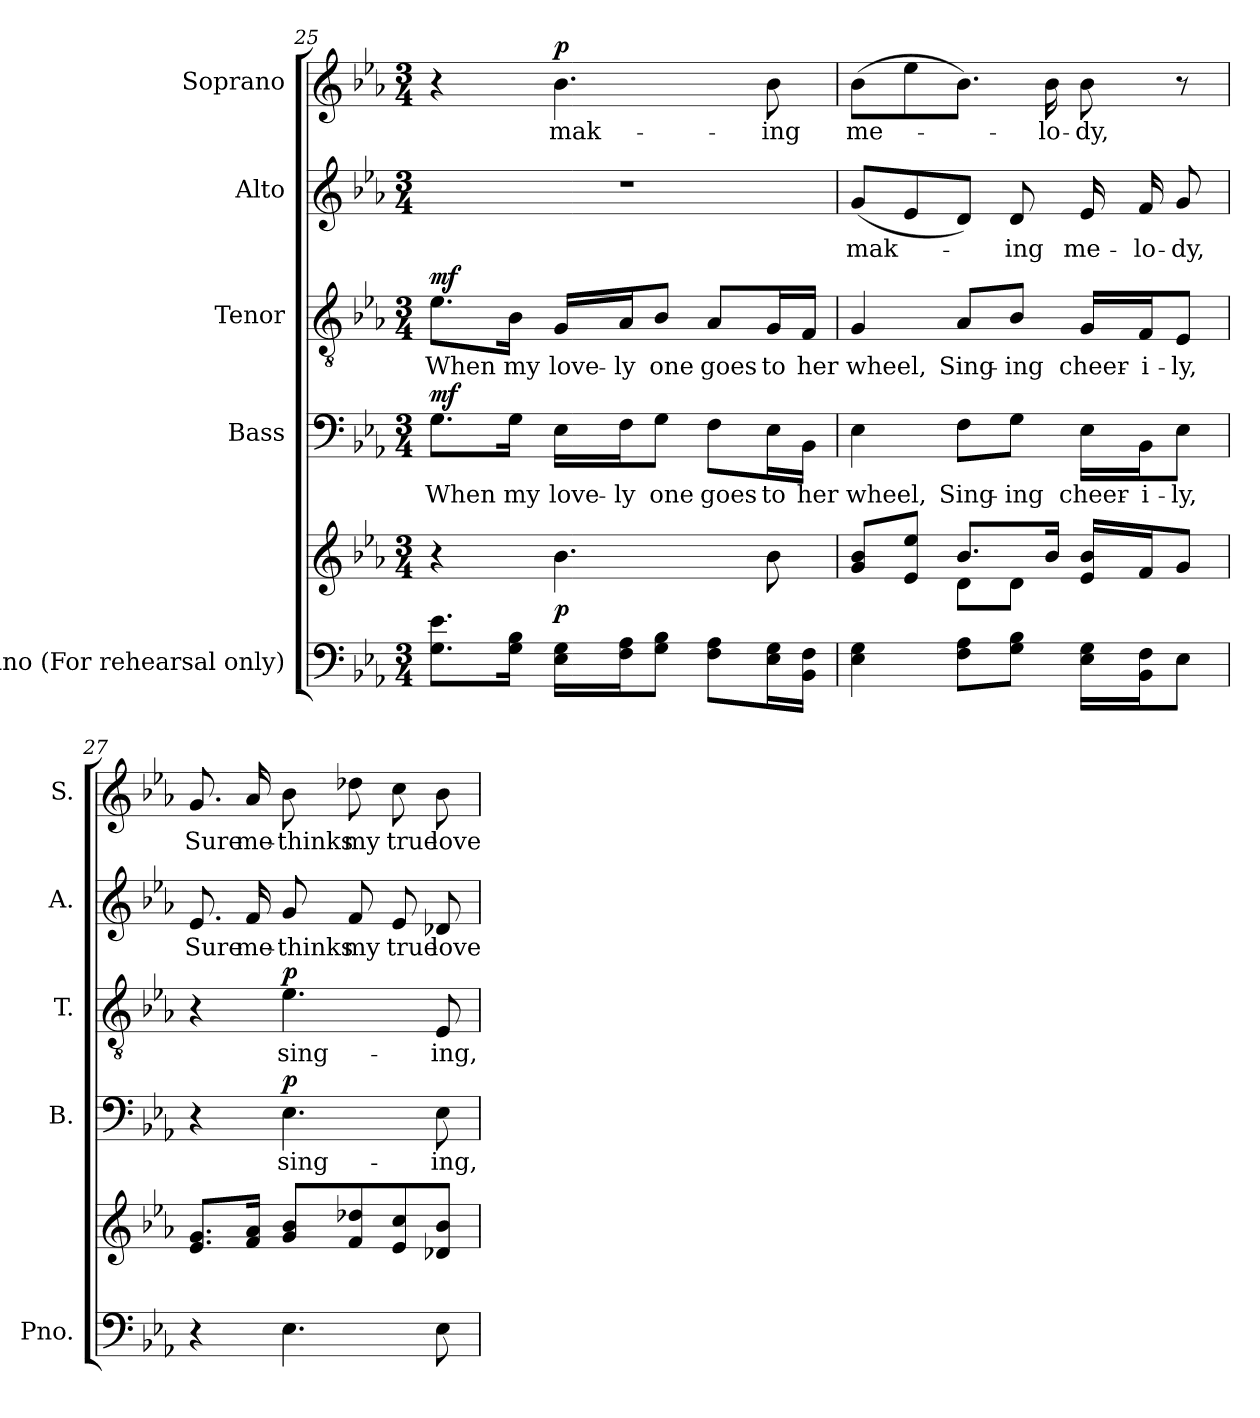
**kern	**kern	**dynam	**kern	**text	**dynam	**kern	**text	**dynam	**kern	**text	**kern	**text	**dynam
*part5	*part5	*part5	*part4	*part4	*part4	*part3	*part3	*part3	*part2	*part2	*part1	*part1	*part1
*staff6	*staff5	*staff5/6	*staff4	*staff4	*staff4	*staff3	*staff3	*staff3	*staff2	*staff2	*staff1	*staff1	*staff1
*I"Piano (For rehearsal only)	*	*	*I"Bass	*	*	*I"Tenor	*	*	*I"Alto	*	*I"Soprano	*	*
*I'Pno.	*	*	*I'B.	*	*	*I'T.	*	*	*I'A.	*	*I'S.	*	*
*clefF4	*clefG2	*	*clefF4	*	*	*clefGv2	*	*	*clefG2	*	*clefG2	*	*
*	*	*	*	*	*	*ITrd7c12	*	*	*	*	*	*	*
*k[b-e-a-]	*k[b-e-a-]	*	*k[b-e-a-]	*	*	*k[b-e-a-]	*	*	*k[b-e-a-]	*	*k[b-e-a-]	*	*
*E-:	*E-:	*	*E-:	*	*	*E-:	*	*	*E-:	*	*E-:	*	*
*M3/4	*M3/4	*	*M3/4	*	*	*M3/4	*	*	*M3/4	*	*M3/4	*	*
=25	=25	=25	=25	=25	=25	=25	=25	=25	=25	=25	=25	=25	=25
!	!	!	!	!LO:LY:b:color=#000000	!	!	!	!	!	!	!	!	!
!	!	!	!	!	!	!	!LO:LY:b:color=#000000	!	!LO:N:vis=1	!	!	!	!
8.Gi\ 8.e-iL	4r	.	8.Gi\L	When	mf	8.E-i\L	When	mf	2.r	.	4r	.	.
!	!	!	!	!LO:LY:b:color=#000000	!	!	!	!	!	!	!	!	!
!	!	!	!	!	!	!	!LO:LY:b:color=#000000	!	!	!	!	!	!
16Gi\ 16B-iJk	.	.	16Gi\Jk	my	.	16BB-i\Jk	my	.	.	.	.	.	.
!	!	!	!	!LO:LY:b:color=#000000	!	!	!	!	!	!	!	!	!
!	!	!	!	!	!	!	!LO:LY:b:color=#000000	!	!	!	!	!	!
!	!	!	!	!	!	!	!	!	!	!	!	!LO:LY:b:color=#000000	!
16E-i\ 16GiLL	4.b-i\	p	16E-i\LL	love-	.	16GGi/LL	love-	.	.	.	4.b-i\	mak-	p
!	!	!	!	!LO:LY:b:color=#000000	!	!	!	!	!	!	!	!	!
!	!	!	!	!	!	!	!LO:LY:b:color=#000000	!	!	!	!	!	!
16Fi\ 16A-iJ	.	.	16Fi\J	-ly	.	16AA-i/J	-ly	.	.	.	.	.	.
!	!	!	!	!LO:LY:b:color=#000000	!	!	!	!	!	!	!	!	!
!	!	!	!	!	!	!	!LO:LY:b:color=#000000	!	!	!	!	!	!
8Gi\ 8B-iJ	.	.	8Gi\J	one	.	8BB-i/J	one	.	.	.	.	.	.
!	!	!	!	!LO:LY:b:color=#000000	!	!	!	!	!	!	!	!	!
!	!	!	!	!	!	!	!LO:LY:b:color=#000000	!	!	!	!	!	!
8Fi\ 8A-iL	.	.	8Fi\L	goes	.	8AA-i/L	goes	.	.	.	.	.	.
!	!	!	!	!LO:LY:b:color=#000000	!	!	!	!	!	!	!	!	!
!	!	!	!	!	!	!	!LO:LY:b:color=#000000	!	!	!	!	!	!
!	!	!	!	!	!	!	!	!	!	!	!	!LO:LY:b:color=#000000	!
16E-i\ 16GiL	8b-i\	.	16E-i\L	to	.	16GGi/L	to	.	.	.	8b-i\	-ing	.
!	!	!	!	!LO:LY:b:color=#000000	!	!	!	!	!	!	!	!	!
!	!	!	!	!	!	!	!LO:LY:b:color=#000000	!	!	!	!	!	!
16BB-i\ 16FiJJ	.	.	16BB-i\JJ	her	.	16FFi/JJ	her	.	.	.	.	.	.
!!LO:PB:g=z
=26	=26	=26	=26	=26	=26	=26	=26	=26	=26	=26	=26	=26	=26
*	*^	*	*	*	*	*	*	*	*	*	*	*	*
!	!	!	!	!	!LO:LY:b:color=#000000	!	!	!	!	!	!	!	!	!
!	!	!	!	!	!	!	!	!LO:LY:b:color=#000000	!	!	!	!	!	!
!	!	!	!	!	!	!	!	!	!	!	!LO:LY:b:color=#000000	!	!	!
!	!	!	!	!	!	!	!	!	!	!	!	!	!LO:LY:b:color=#000000	!
4E-i\ 4Gi	8gi/ 8b-iL	4ryy	.	4E-i\	wheel,	.	4GGi/	wheel,	.	(8gi/L	mak-	(8b-i\L	me-	.
.	8e-i/ 8ee-iJ	.	.	.	.	.	.	.	.	8e-i/	.	8ee-i\	.	.
!	!	!	!	!	!LO:LY:b:color=#000000	!	!	!	!	!	!	!	!	!
!	!	!	!	!	!	!	!	!LO:LY:b:color=#000000	!	!	!	!	!	!
8Fi\ 8A-iL	8.b-i/L	8di\L	.	8Fi\L	Sing-	.	8AA-i/L	Sing-	.	8di/J)	.	8.b-i\J)	.	.
!	!	!	!	!	!LO:LY:b:color=#000000	!	!	!	!	!	!	!	!	!
!	!	!	!	!	!	!	!	!LO:LY:b:color=#000000	!	!	!	!	!	!
!	!	!	!	!	!	!	!	!	!	!	!LO:LY:b:color=#000000	!	!	!
8Gi\ 8B-iJ	.	8di\J	.	8Gi\J	-ing	.	8BB-i/J	-ing	.	8di/	-ing	.	.	.
!	!	!	!	!	!	!	!	!	!	!	!	!	!LO:LY:b:color=#000000	!
.	16b-i/Jk	.	.	.	.	.	.	.	.	.	.	16b-i\	-lo-	.
!	!	!	!	!	!LO:LY:b:color=#000000	!	!	!	!	!	!	!	!	!
!	!	!	!	!	!	!	!	!LO:LY:b:color=#000000	!	!	!	!	!	!
!	!	!	!	!	!	!	!	!	!	!	!LO:LY:b:color=#000000	!	!	!
!	!	!	!	!	!	!	!	!	!	!	!	!	!LO:LY:b:color=#000000	!
16E-i\ 16GiLL	16e-i/ 16b-iLL	4ryy	.	16E-i\LL	cheer-	.	16GGi/LL	cheer-	.	16e-i/	me-	8b-i\	-dy,	.
!	!	!	!	!	!LO:LY:b:color=#000000	!	!	!	!	!	!	!	!	!
!	!	!	!	!	!	!	!	!LO:LY:b:color=#000000	!	!	!	!	!	!
!	!	!	!	!	!	!	!	!	!	!	!LO:LY:b:color=#000000	!	!	!
16BB-i\ 16FiJ	16fi/J	.	.	16BB-i\J	-i-	.	16FFi/J	-i-	.	16fi/	-lo-	.	.	.
!	!	!	!	!	!LO:LY:b:color=#000000	!	!	!	!	!	!	!	!	!
!	!	!	!	!	!	!	!	!LO:LY:b:color=#000000	!	!	!	!	!	!
!	!	!	!	!	!	!	!	!	!	!	!LO:LY:b:color=#000000	!	!	!
8E-i\J	8gi/J	.	.	8E-i\J	-ly,	.	8EE-i/J	-ly,	.	8gi/	-dy,	8r	.	.
*	*v	*v	*	*	*	*	*	*	*	*	*	*	*	*
=27	=27	=27	=27	=27	=27	=27	=27	=27	=27	=27	=27	=27	=27
!	!	!	!	!	!	!	!	!	!	!LO:LY:b:color=#000000	!	!	!
!	!	!	!	!	!	!	!	!	!	!	!	!LO:LY:b:color=#000000	!
4r	8.e-i/ 8.giL	.	4r	.	.	4r	.	.	8.e-i/	Sure	8.gi/	Sure	.
!	!	!	!	!	!	!	!	!	!	!LO:LY:b:color=#000000	!	!	!
!	!	!	!	!	!	!	!	!	!	!	!	!LO:LY:b:color=#000000	!
.	16fi/ 16a-iJk	.	.	.	.	.	.	.	16fi/	me-	16a-i/	me-	.
!	!	!	!	!LO:LY:b:color=#000000	!	!	!	!	!	!	!	!	!
!	!	!	!	!	!	!	!LO:LY:b:color=#000000	!	!	!	!	!	!
!	!	!	!	!	!	!	!	!	!	!LO:LY:b:color=#000000	!	!	!
!	!	!	!	!	!	!	!	!	!	!	!	!LO:LY:b:color=#000000	!
4.E-i\	8gi/ 8b-iL	.	4.E-i\	sing-	p	4.E-i\	sing-	p	8gi/	-thinks	8b-i\	-thinks	.
!	!	!	!	!	!	!	!	!	!	!LO:LY:b:color=#000000	!	!	!
!	!	!	!	!	!	!	!	!	!	!	!	!LO:LY:b:color=#000000	!
.	8fi/ 8dd-Xi	.	.	.	.	.	.	.	8fi/	my	8dd-Xi\	my	.
!	!	!	!	!	!	!	!	!	!	!LO:LY:b:color=#000000	!	!	!
!	!	!	!	!	!	!	!	!	!	!	!	!LO:LY:b:color=#000000	!
.	8e-i/ 8cci	.	.	.	.	.	.	.	8e-i/	true	8cci\	true	.
!	!	!	!	!LO:LY:b:color=#000000	!	!	!	!	!	!	!	!	!
!	!	!	!	!	!	!	!LO:LY:b:color=#000000	!	!	!	!	!	!
!	!	!	!	!	!	!	!	!	!	!LO:LY:b:color=#000000	!	!	!
!	!	!	!	!	!	!	!	!	!	!	!	!LO:LY:b:color=#000000	!
8E-i\	8d-Xi/ 8b-iJ	.	8E-i\	-ing,	.	8EE-i/	-ing,	.	8d-Xi/	love	8b-i\	love	.
=	=	=	=	=	=	=	=	=	=	=	=	=	=
*-	*-	*-	*-	*-	*-	*-	*-	*-	*-	*-	*-	*-	*-
